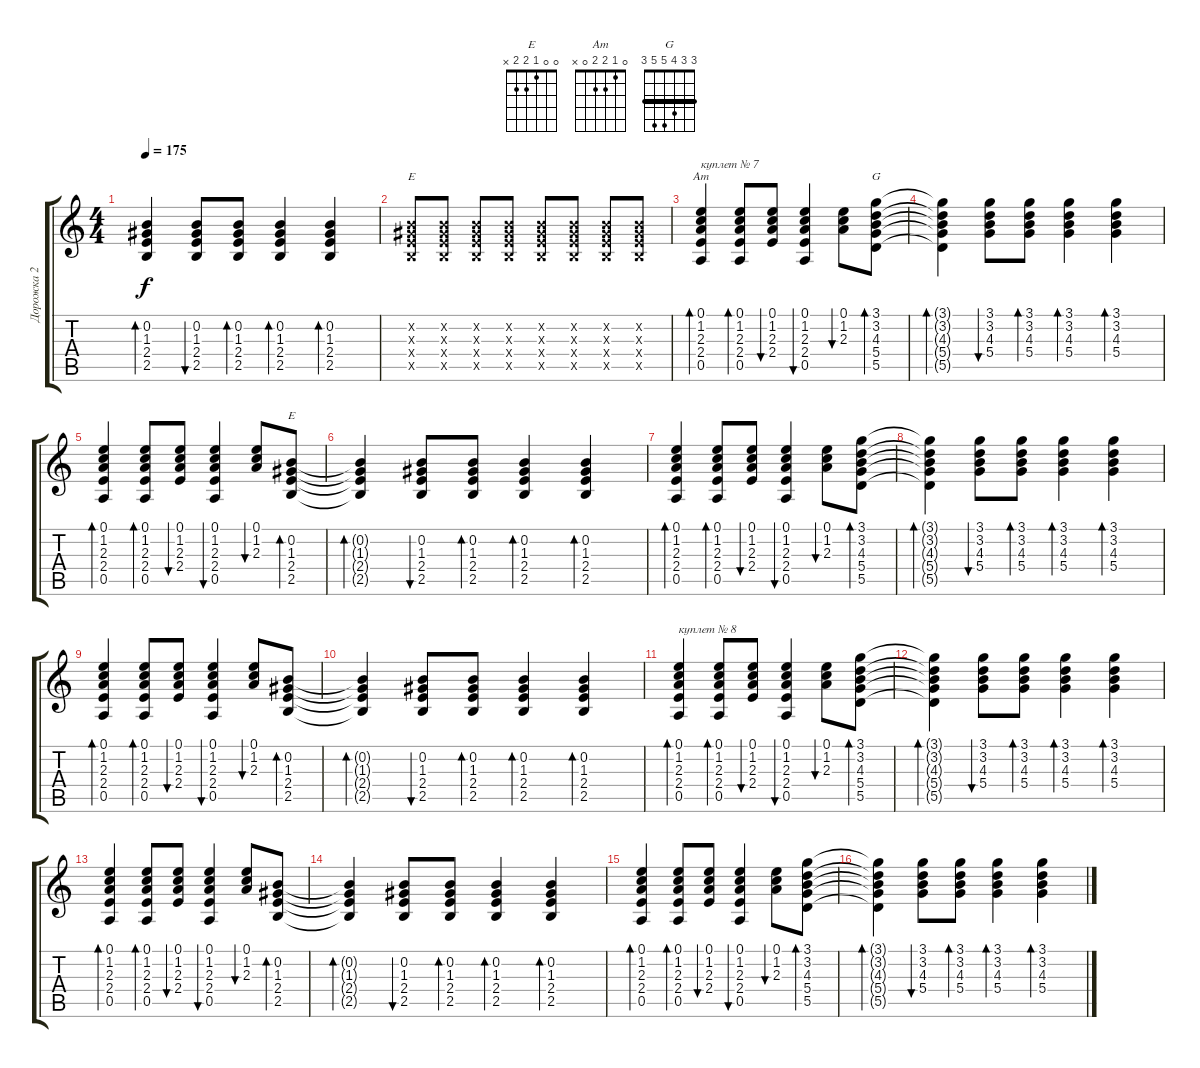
\track ("Дорожка 2" "Дорожка 2") {instrument acousticguitarsteel}
\staff {score tabs}
\tuning (E4 B3 G3 D3 A2 E2) {hide}
\chord ("E" 0 0 1 2 2 0)
\chord ("Am" 0 1 2 2 0 x)
\chord ("G" 3 3 4 5 5 3) {barre 3}
\chord ("E" 0 0 1 2 2 x)
\ts (4 4)
\tempo 175
\clef g2
\ks c
(0.2{t} 1.3{t} 2.4{t} 2.5{t}).4{bd 60 dy f} (0.2 1.3 2.4 2.5).8{bu 60} (0.2 1.3 2.4 2.5).8{bd 60} (0.2 1.3 2.4 2.5).4{bd 60} (0.2 1.3 2.4 2.5).4{bd 60} |
(0.2{x} 1.3{x} 2.4{x} 2.5{x}).8{ch "E"} (0.2{x} 1.3{x} 2.4{x} 2.5{x}).8 (0.2{x} 1.3{x} 2.4{x} 2.5{x}).8 (0.2{x} 1.3{x} 2.4{x} 2.5{x}).8 (0.2{x} 1.3{x} 2.4{x} 2.5{x}).8 (0.2{x} 1.3{x} 2.4{x} 2.5{x}).8 (0.2{x} 1.3{x} 2.4{x} 2.5{x}).8 (0.2{x} 1.3{x} 2.4{x} 2.5{x}).8 |
(0.1 1.2 2.3 2.4 0.5).4{bd 60 ch "Am" txt "куплет № 7"} (0.1 1.2 2.3 2.4 0.5).8{bd 60} (0.1 1.2 2.3 2.4).8{bu 60} (0.1 1.2 2.3 2.4 0.5).4{bu 60} (0.1 1.2 2.3).8{bu 60} (3.1 3.2 4.3 5.4 5.5).8{bd 60 ch "G"} |
(3.1{t} 3.2{t} 4.3{t} 5.4{t} 5.5{t}).4{bd 60} (3.1 3.2 4.3 5.4).8{bu 60} (3.1 3.2 4.3 5.4).8{bd 60} (3.1 3.2 4.3 5.4).4{bd 60} (3.1 3.2 4.3 5.4).4{bd 60} |
(0.1 1.2 2.3 2.4 0.5).4{bd 60} (0.1 1.2 2.3 2.4 0.5).8{bd 60} (0.1 1.2 2.3 2.4).8{bu 60} (0.1 1.2 2.3 2.4 0.5).4{bu 60} (0.1 1.2 2.3).8{bu 60} (0.2 1.3 2.4 2.5).8{bd 60 ch "E"} |
(0.2{t} 1.3{t} 2.4{t} 2.5{t}).4{bd 60} (0.2 1.3 2.4 2.5).8{bu 60} (0.2 1.3 2.4 2.5).8{bd 60} (0.2 1.3 2.4 2.5).4{bd 60} (0.2 1.3 2.4 2.5).4{bd 60} |
(0.1 1.2 2.3 2.4 0.5).4{bd 60} (0.1 1.2 2.3 2.4 0.5).8{bd 60} (0.1 1.2 2.3 2.4).8{bu 60} (0.1 1.2 2.3 2.4 0.5).4{bu 60} (0.1 1.2 2.3).8{bu 60} (3.1 3.2 4.3 5.4 5.5).8{bd 60} |
(3.1{t} 3.2{t} 4.3{t} 5.4{t} 5.5{t}).4{bd 60} (3.1 3.2 4.3 5.4).8{bu 60} (3.1 3.2 4.3 5.4).8{bd 60} (3.1 3.2 4.3 5.4).4{bd 60} (3.1 3.2 4.3 5.4).4{bd 60} |
(0.1 1.2 2.3 2.4 0.5).4{bd 60} (0.1 1.2 2.3 2.4 0.5).8{bd 60} (0.1 1.2 2.3 2.4).8{bu 60} (0.1 1.2 2.3 2.4 0.5).4{bu 60} (0.1 1.2 2.3).8{bu 60} (0.2 1.3 2.4 2.5).8{bd 60} |
(0.2{t} 1.3{t} 2.4{t} 2.5{t}).4{bd 60} (0.2 1.3 2.4 2.5).8{bu 60} (0.2 1.3 2.4 2.5).8{bd 60} (0.2 1.3 2.4 2.5).4{bd 60} (0.2 1.3 2.4 2.5).4{bd 60} |
(0.1 1.2 2.3 2.4 0.5).4{bd 60 txt "куплет № 8"} (0.1 1.2 2.3 2.4 0.5).8{bd 60} (0.1 1.2 2.3 2.4).8{bu 60} (0.1 1.2 2.3 2.4 0.5).4{bu 60} (0.1 1.2 2.3).8{bu 60} (3.1 3.2 4.3 5.4 5.5).8{bd 60} |
(3.1{t} 3.2{t} 4.3{t} 5.4{t} 5.5{t}).4{bd 60} (3.1 3.2 4.3 5.4).8{bu 60} (3.1 3.2 4.3 5.4).8{bd 60} (3.1 3.2 4.3 5.4).4{bd 60} (3.1 3.2 4.3 5.4).4{bd 60} |
(0.1 1.2 2.3 2.4 0.5).4{bd 60} (0.1 1.2 2.3 2.4 0.5).8{bd 60} (0.1 1.2 2.3 2.4).8{bu 60} (0.1 1.2 2.3 2.4 0.5).4{bu 60} (0.1 1.2 2.3).8{bu 60} (0.2 1.3 2.4 2.5).8{bd 60} |
(0.2{t} 1.3{t} 2.4{t} 2.5{t}).4{bd 60} (0.2 1.3 2.4 2.5).8{bu 60} (0.2 1.3 2.4 2.5).8{bd 60} (0.2 1.3 2.4 2.5).4{bd 60} (0.2 1.3 2.4 2.5).4{bd 60} |
(0.1 1.2 2.3 2.4 0.5).4{bd 60} (0.1 1.2 2.3 2.4 0.5).8{bd 60} (0.1 1.2 2.3 2.4).8{bu 60} (0.1 1.2 2.3 2.4 0.5).4{bu 60} (0.1 1.2 2.3).8{bu 60} (3.1 3.2 4.3 5.4 5.5).8{bd 60} |
(3.1{t} 3.2{t} 4.3{t} 5.4{t} 5.5{t}).4{bd 60} (3.1 3.2 4.3 5.4).8{bu 60} (3.1 3.2 4.3 5.4).8{bd 60} (3.1 3.2 4.3 5.4).4{bd 60} (3.1 3.2 4.3 5.4).4{bd 60}
